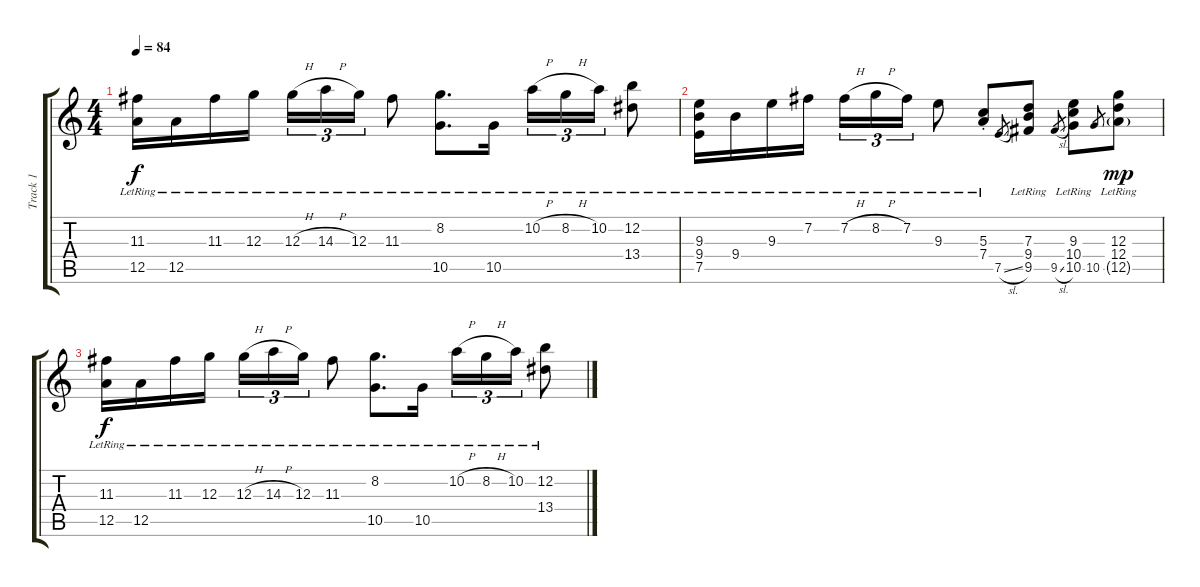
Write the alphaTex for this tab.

\track ("Track 1" "Track 1") {instrument acousticguitarsteel}
\staff {score tabs}
\tuning (E4 B3 G3 D3 A2 E2) {hide}
\ts (4 4)
\tempo 84
\clef g2
\ks c
(11.3{lr} 12.5{lr}).16{dy f} 12.5{lr}.16 11.3{lr}.16 12.3{lr}.16 12.3{h lr}.16{tu (3 2)} 14.3{h lr}.16{tu (3 2)} 12.3{lr}.16{tu (3 2)} 11.3{lr}.8 (8.2{lr} 10.5{lr}).8{d} 10.5{lr}.16 10.2{h lr}.16{tu (3 2)} 8.2{h lr}.16{tu (3 2)} 10.2{lr}.16{tu (3 2)} (12.2{lr} 13.4{lr}).8 |
(9.3{lr} 9.4{lr} 7.5{lr}).16 9.4{lr}.16 9.3{lr}.16 7.2{lr}.16 7.2{h lr}.16{tu (3 2)} 8.2{h lr}.16{tu (3 2)} 7.2{lr}.16{tu (3 2)} 9.3{lr}.8 (5.3{lr} 7.4{st lr}).8 7.5{sl}.8{gr} (7.3{lr} 9.4{lr} 9.5{lr}).8 9.5{sl}.8{gr} (9.3{lr} 10.4{lr} 10.5{lr}).8 10.5.8{gr} (12.3{lr} 12.4{lr} 12.5{g lr}).8{dy mp} |
(11.3{lr} 12.5{lr}).16{dy f} 12.5{lr}.16 11.3{lr}.16 12.3{lr}.16 12.3{h lr}.16{tu (3 2)} 14.3{h lr}.16{tu (3 2)} 12.3{lr}.16{tu (3 2)} 11.3{lr}.8 (8.2{lr} 10.5{lr}).8{d} 10.5{lr}.16 10.2{h lr}.16{tu (3 2)} 8.2{h lr}.16{tu (3 2)} 10.2{lr}.16{tu (3 2)} (12.2{lr} 13.4{lr}).8
